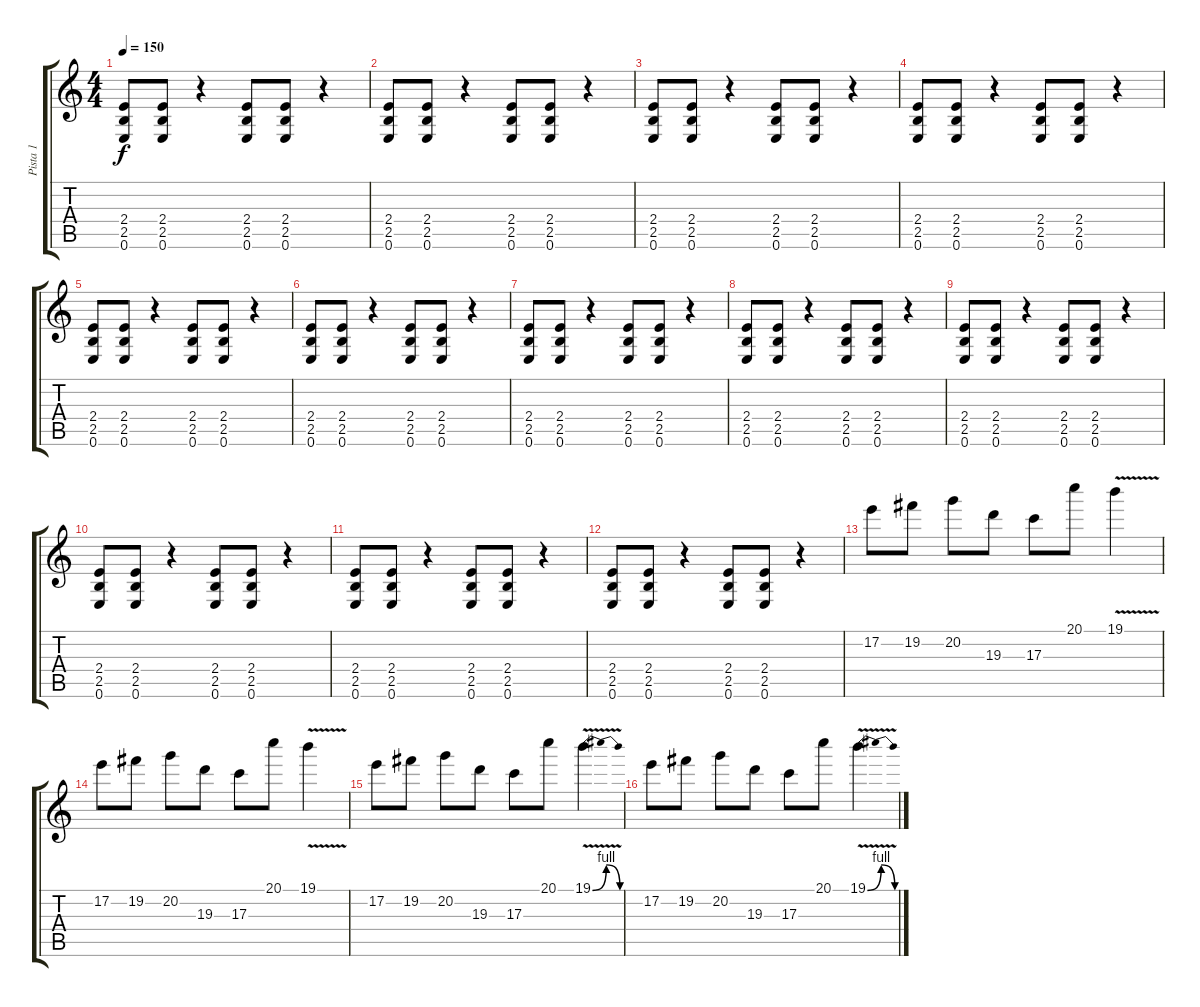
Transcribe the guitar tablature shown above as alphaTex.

\track ("Pista 1" "Pista 1") {instrument distortionguitar}
\staff {score tabs}
\tuning (E4 B3 G3 D3 A2 E2) {hide}
\ts (4 4)
\tempo 150
\clef g2
\ks c
(2.4 2.5 0.6).8{dy f} (2.4 2.5 0.6).8 r.4 (2.4 2.5 0.6).8 (2.4 2.5 0.6).8 r.4 |
(2.4 2.5 0.6).8 (2.4 2.5 0.6).8 r.4 (2.4 2.5 0.6).8 (2.4 2.5 0.6).8 r.4 |
(2.4 2.5 0.6).8 (2.4 2.5 0.6).8 r.4 (2.4 2.5 0.6).8 (2.4 2.5 0.6).8 r.4 |
(2.4 2.5 0.6).8 (2.4 2.5 0.6).8 r.4 (2.4 2.5 0.6).8 (2.4 2.5 0.6).8 r.4 |
(2.4 2.5 0.6).8 (2.4 2.5 0.6).8 r.4 (2.4 2.5 0.6).8 (2.4 2.5 0.6).8 r.4 |
(2.4 2.5 0.6).8 (2.4 2.5 0.6).8 r.4 (2.4 2.5 0.6).8 (2.4 2.5 0.6).8 r.4 |
(2.4 2.5 0.6).8 (2.4 2.5 0.6).8 r.4 (2.4 2.5 0.6).8 (2.4 2.5 0.6).8 r.4 |
(2.4 2.5 0.6).8 (2.4 2.5 0.6).8 r.4 (2.4 2.5 0.6).8 (2.4 2.5 0.6).8 r.4 |
(2.4 2.5 0.6).8 (2.4 2.5 0.6).8 r.4 (2.4 2.5 0.6).8 (2.4 2.5 0.6).8 r.4 |
(2.4 2.5 0.6).8 (2.4 2.5 0.6).8 r.4 (2.4 2.5 0.6).8 (2.4 2.5 0.6).8 r.4 |
(2.4 2.5 0.6).8 (2.4 2.5 0.6).8 r.4 (2.4 2.5 0.6).8 (2.4 2.5 0.6).8 r.4 |
(2.4 2.5 0.6).8 (2.4 2.5 0.6).8 r.4 (2.4 2.5 0.6).8 (2.4 2.5 0.6).8 r.4 |
17.2.8 19.2.8 20.2.8 19.3.8 17.3.8 20.1.8 19.1{v}.4 |
17.2.8 19.2.8 20.2.8 19.3.8 17.3.8 20.1.8 19.1{v}.4 |
17.2.8 19.2.8 20.2.8 19.3.8 17.3.8 20.1.8 19.1{be (bendrelease 0 0 15 4 44 4 60 0) v}.4 |
17.2.8 19.2.8 20.2.8 19.3.8 17.3.8 20.1.8 19.1{be (bendrelease 0 0 15 4 45 4 60 0) v}.4
